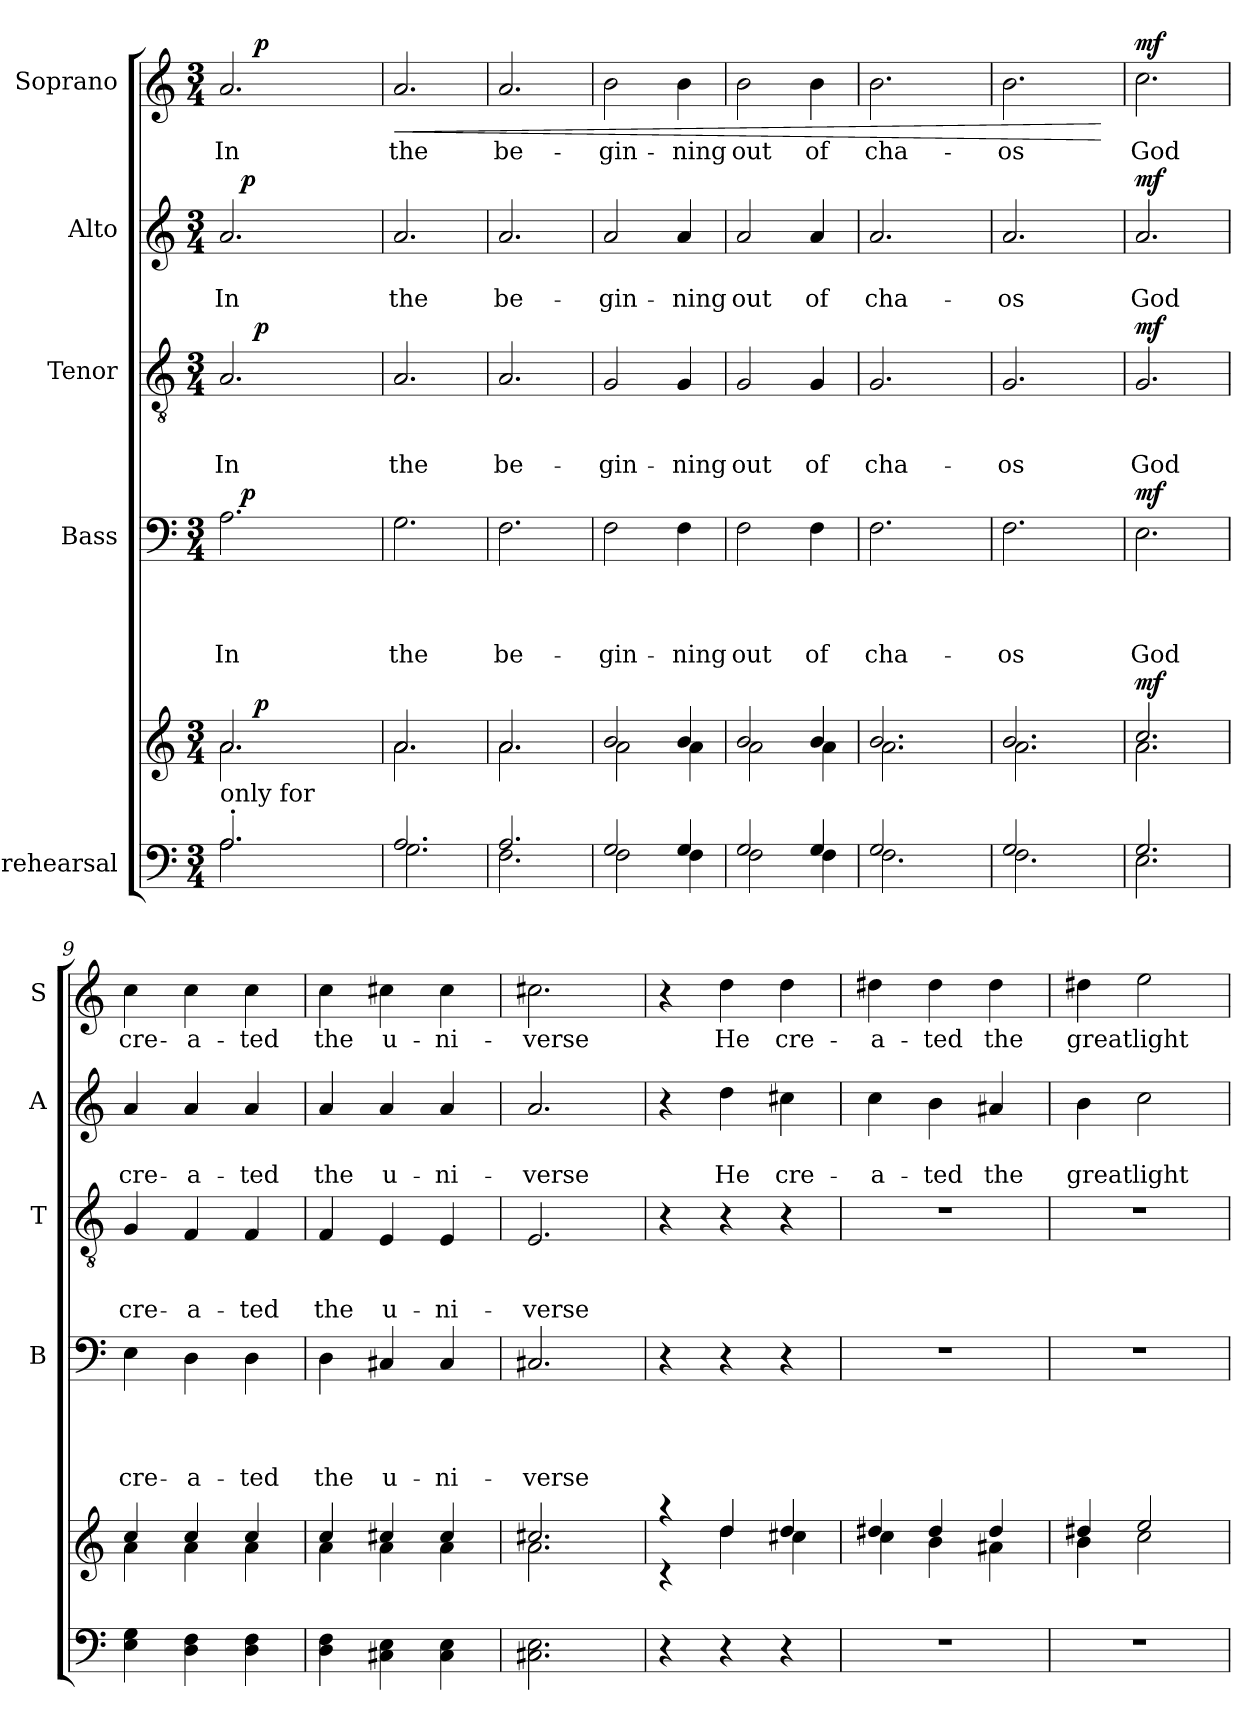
**kern	**kern	**dynam	**kern	**text	**text	**text	**text	**dynam	**kern	**text	**text	**text	**dynam	**kern	**text	**text	**dynam	**kern	**text	**dynam
*part5	*part5	*part5	*part4	*part4	*part4	*part4	*part4	*part4	*part3	*part3	*part3	*part3	*part3	*part2	*part2	*part2	*part2	*part1	*part1	*part1
*staff6	*staff5	*staff5/6	*staff4	*staff4	*staff4	*staff4	*staff4	*staff4	*staff3	*staff3	*staff3	*staff3	*staff3	*staff2	*staff2	*staff2	*staff2	*staff1	*staff1	*staff1
*I"rehearsal	*	*	*I"Bass	*	*	*	*	*	*I"Tenor	*	*	*	*	*I"Alto	*	*	*	*I"Soprano	*	*
*	*	*	*I'B	*	*	*	*	*	*I'T	*	*	*	*	*I'A	*	*	*	*I'S	*	*
*clefF4	*clefG2	*	*clefF4	*	*	*	*	*	*clefGv2	*	*	*	*	*clefG2	*	*	*	*clefG2	*	*
*k[]	*k[]	*	*k[]	*	*	*	*	*	*k[]	*	*	*	*	*k[]	*	*	*	*k[]	*	*
*C:	*C:	*	*C:	*	*	*	*	*	*C:	*	*	*	*	*C:	*	*	*	*C:	*	*
*M3/4	*M3/4	*	*M3/4	*	*	*	*	*	*M3/4	*	*	*	*	*M3/4	*	*	*	*M3/4	*	*
=1	=1	=1	=1	=1	=1	=1	=1	=1	=1	=1	=1	=1	=1	=1	=1	=1	=1	=1	=1	=1
*^	*^	*	*	*	*	*	*	*	*	*	*	*	*	*	*	*	*	*	*	*
!LO:TX:a:t=only for	!	!	!	!	!	!	!	!	!	!	!	!	!	!	!	!	!	!	!	!	!	!
!	!	!	!	!	!	!	!	!	!LO:LY:b	!	!	!	!	!LO:LY:b	!	!	!	!LO:LY:b	!	!	!LO:LY:b	!
*	*	*	*^	*	*^	*	*	*	*	*	*^	*	*	*	*	*^	*	*	*	*^	*	*
2.A'>/	2.A\	2.a/	2.a\	16.ryy	.	2.A\	16ryy	.	.	.	In	.	2.A/	16.ryy	.	.	In	.	2.a/	16ryy	.	In	.	2.a/	16.ryy	In	.
!	!	!	!	!	!	!	!	!	!	!	!	!LO:DY:a	!	!	!	!	!	!	!	!	!	!	!LO:DY:a	!	!	!	!
.	.	.	.	.	.	.	2ryy	.	.	.	.	p	.	.	.	.	.	.	.	2ryy	.	.	p	.	.	.	.
!	!	!	!	!	!LO:DY:a	!	!	!	!	!	!	!	!	!	!	!	!	!LO:DY:a	!	!	!	!	!	!	!	!	!LO:DY:a
.	.	.	.	2ryy	p	.	.	.	.	.	.	.	.	2ryy	.	.	.	p	.	.	.	.	.	.	2ryy	.	p
.	.	.	.	.	.	.	8.ryy	.	.	.	.	.	.	.	.	.	.	.	.	8.ryy	.	.	.	.	.	.	.
.	.	.	.	8ryy	.	.	.	.	.	.	.	.	.	8ryy	.	.	.	.	.	.	.	.	.	.	8ryy	.	.
.	.	.	.	32ryy	.	.	.	.	.	.	.	.	.	32ryy	.	.	.	.	.	.	.	.	.	.	32ryy	.	.
=2	=2	=2	=2	=2	=2	=2	=2	=2	=2	=2	=2	=2	=2	=2	=2	=2	=2	=2	=2	=2	=2	=2	=2	=2	=2	=2	=2
!	!	!	!	!	!	!	!	!	!	!	!LO:LY:b	!	!	!	!	!	!LO:LY:b	!	!	!	!	!LO:LY:b	!	!	!	!LO:LY:b	!LO:HP:b
*	*	*	*v	*v	*	*	*	*	*	*	*	*	*v	*v	*	*	*	*	*v	*v	*	*	*	*v	*v	*	*
*	*	*	*	*	*v	*v	*	*	*	*	*	*	*	*	*	*	*	*	*	*	*	*	*
2.A/	2.G\	2.a/	2.a\	.	2.G\	.	.	.	the	.	2.A/	.	.	the	.	2.a/	.	the	.	2.a/	the	<
=3	=3	=3	=3	=3	=3	=3	=3	=3	=3	=3	=3	=3	=3	=3	=3	=3	=3	=3	=3	=3	=3	=3
!	!	!	!	!	!	!	!	!	!LO:LY:b	!	!	!	!	!LO:LY:b	!	!	!	!LO:LY:b	!	!	!LO:LY:b	!
2.A/	2.F\	2.a/	2.a\	.	2.F\	.	.	.	be-	.	2.A/	.	.	be-	.	2.a/	.	be-	.	2.a/	be-	.
=4	=4	=4	=4	=4	=4	=4	=4	=4	=4	=4	=4	=4	=4	=4	=4	=4	=4	=4	=4	=4	=4	=4
!	!	!	!	!	!	!	!	!	!LO:LY:b	!	!	!	!	!LO:LY:b	!	!	!	!LO:LY:b	!	!	!LO:LY:b	!
2G/	2F\	2b/	2a\	.	2F\	.	.	.	-gin-	.	2G/	.	.	-gin-	.	2a/	.	-gin-	.	2b\	-gin-	.
!	!	!	!	!	!	!	!	!	!LO:LY:b:rj	!	!	!	!	!LO:LY:b:rj	!	!	!	!LO:LY:b:rj	!	!	!LO:LY:b:rj	!
4G/	4F\	4b/	4a\	.	4F\	.	.	.	-ning	.	4G/	.	.	-ning	.	4a/	.	-ning	.	4b\	-ning	.
=5	=5	=5	=5	=5	=5	=5	=5	=5	=5	=5	=5	=5	=5	=5	=5	=5	=5	=5	=5	=5	=5	=5
!	!	!	!	!	!	!	!	!	!LO:LY:b	!	!	!	!	!LO:LY:b	!	!	!	!LO:LY:b	!	!	!LO:LY:b	!
2G/	2F\	2b/	2a\	.	2F\	.	.	.	out	.	2G/	.	.	out	.	2a/	.	out	.	2b\	out	.
!	!	!	!	!	!	!	!	!	!LO:LY:b	!	!	!	!	!LO:LY:b	!	!	!	!LO:LY:b	!	!	!LO:LY:b	!
4G/	4F\	4b/	4a\	.	4F\	.	.	.	of	.	4G/	.	.	of	.	4a/	.	of	.	4b\	of	.
=6	=6	=6	=6	=6	=6	=6	=6	=6	=6	=6	=6	=6	=6	=6	=6	=6	=6	=6	=6	=6	=6	=6
!	!	!	!	!	!	!	!	!	!LO:LY:b	!	!	!	!	!LO:LY:b	!	!	!	!LO:LY:b	!	!	!LO:LY:b	!
2G/	2.F\	2.b/	2.a\	.	2.F\	.	.	.	cha-	.	2.G/	.	.	cha-	.	2.a/	.	cha-	.	2.b\	cha-	.
4ryy	.	.	.	.	.	.	.	.	.	.	.	.	.	.	.	.	.	.	.	.	.	.
=7	=7	=7	=7	=7	=7	=7	=7	=7	=7	=7	=7	=7	=7	=7	=7	=7	=7	=7	=7	=7	=7	=7
!	!	!	!	!	!	!	!	!	!LO:LY:b	!	!	!	!	!LO:LY:b	!	!	!	!LO:LY:b	!	!	!LO:LY:b	!
2G/	2.F\	2.b/	2.a\	.	2.F\	.	.	.	-os	.	2.G/	.	.	-os	.	2.a/	.	-os	.	2.b\	-os	.
4ryy	.	.	.	.	.	.	.	.	.	.	.	.	.	.	.	.	.	.	.	.	.	.
*v	*v	*	*	*	*	*	*	*	*	*	*	*	*	*	*	*	*	*	*	*	*	*
*	*v	*v	*	*	*	*	*	*	*	*	*	*	*	*	*	*	*	*	*	*	*
.	.	.	.	.	.	.	.	.	.	.	.	.	.	.	.	.	.	.	.	[
=8	=8	=8	=8	=8	=8	=8	=8	=8	=8	=8	=8	=8	=8	=8	=8	=8	=8	=8	=8	=8
*^	*^	*	*	*	*	*	*	*	*	*	*	*	*	*	*	*	*	*	*	*
!	!	!	!	!LO:DY:a	!	!	!	!	!LO:LY:b	!LO:DY:a	!	!	!	!LO:LY:b	!LO:DY:a	!	!	!LO:LY:b	!LO:DY:a	!	!LO:LY:b	!LO:DY:a
2.G/	2.E\	2.cc/	2.a\	mf	2.E\	.	.	.	God	mf	2.G/	.	.	God	mf	2.a/	.	God	mf	2.cc\	God	mf
=9	=9	=9	=9	=9	=9	=9	=9	=9	=9	=9	=9	=9	=9	=9	=9	=9	=9	=9	=9	=9	=9	=9
!	!	!	!	!	!	!	!	!	!LO:LY:b	!	!	!	!	!LO:LY:b	!	!	!	!LO:LY:b	!	!	!LO:LY:b	!
*v	*v	*	*	*	*	*	*	*	*	*	*	*	*	*	*	*	*	*	*	*	*	*
4E\ 4G\	4cc/	4a\	.	4E\	.	.	.	cre-	.	4G/	.	.	cre-	.	4a/	.	cre-	.	4cc\	cre-	.
!	!	!	!	!	!	!	!	!LO:LY:b	!	!	!	!	!LO:LY:b	!	!	!	!LO:LY:b	!	!	!LO:LY:b	!
4D\ 4F\	4cc/	4a\	.	4D\	.	.	.	-a-	.	4F/	.	.	-a-	.	4a/	.	-a-	.	4cc\	-a-	.
!	!	!	!	!	!	!	!	!LO:LY:b:rj	!	!	!	!	!LO:LY:b:rj	!	!	!	!LO:LY:b:rj	!	!	!LO:LY:b:rj	!
4D\ 4F\	4cc/	4a\	.	4D\	.	.	.	-ted	.	4F/	.	.	-ted	.	4a/	.	-ted	.	4cc\	-ted	.
=10	=10	=10	=10	=10	=10	=10	=10	=10	=10	=10	=10	=10	=10	=10	=10	=10	=10	=10	=10	=10	=10
!	!	!	!	!	!	!	!	!LO:LY:b	!	!	!	!	!LO:LY:b	!	!	!	!LO:LY:b	!	!	!LO:LY:b	!
4D\ 4F\	4cc/	4a\	.	4D\	.	.	.	the	.	4F/	.	.	the	.	4a/	.	the	.	4cc\	the	.
!	!	!	!	!	!	!	!	!LO:LY:b	!	!	!	!	!LO:LY:b	!	!	!	!LO:LY:b	!	!	!LO:LY:b	!
4C#X\ 4E\	4cc#X/	4a\	.	4C#X/	.	.	.	u-	.	4E/	.	.	u-	.	4a/	.	u-	.	4cc#X\	u-	.
!	!	!	!	!	!	!	!	!LO:LY:b	!	!	!	!	!LO:LY:b	!	!	!	!LO:LY:b	!	!	!LO:LY:b	!
4C#\ 4E\	4cc#/	4a\	.	4C#/	.	.	.	-ni-	.	4E/	.	.	-ni-	.	4a/	.	-ni-	.	4cc#\	-ni-	.
!!LO:LB:g=z
=11	=11	=11	=11	=11	=11	=11	=11	=11	=11	=11	=11	=11	=11	=11	=11	=11	=11	=11	=11	=11	=11
!	!	!	!	!	!	!	!	!LO:LY:b	!	!	!	!	!LO:LY:b	!	!	!	!LO:LY:b	!	!	!LO:LY:b	!
2.C#X\ 2.E\	2.cc#X/	2.a\	.	2.C#X/	.	.	.	-verse	.	2.E/	.	.	-verse	.	2.a/	.	-verse	.	2.cc#X\	-verse	.
=12	=12	=12	=12	=12	=12	=12	=12	=12	=12	=12	=12	=12	=12	=12	=12	=12	=12	=12	=12	=12	=12
4r	4rc	4raa	.	4r	.	.	.	.	.	4r	.	.	.	.	4r	.	.	.	4r	.	.
!	!	!	!	!	!	!	!	!	!	!	!	!	!	!	!	!	!LO:LY:b	!	!	!LO:LY:b	!
4r	4dd/	4dd\	.	4r	.	.	.	.	.	4r	.	.	.	.	4dd\	.	He	.	4dd\	He	.
!	!	!	!	!	!	!	!	!	!	!	!	!	!	!	!	!	!LO:LY:b	!	!	!LO:LY:b	!
4r	4dd/	4cc#X\	.	4r	.	.	.	.	.	4r	.	.	.	.	4cc#X\	.	cre-	.	4dd\	cre-	.
=13	=13	=13	=13	=13	=13	=13	=13	=13	=13	=13	=13	=13	=13	=13	=13	=13	=13	=13	=13	=13	=13
!LO:N:vis=1	!	!	!	!LO:N:vis=1	!	!	!	!	!	!LO:N:vis=1	!	!	!	!	!	!	!LO:LY:b	!	!	!LO:LY:b	!
2.r	4dd#X/	4cc\	.	2.r	.	.	.	.	.	2.r	.	.	.	.	4cc\	.	-a-	.	4dd#X\	-a-	.
!	!	!	!	!	!	!	!	!	!	!	!	!	!	!	!	!	!LO:LY:b	!	!	!LO:LY:b	!
.	4dd#/	4b\	.	.	.	.	.	.	.	.	.	.	.	.	4b\	.	-ted	.	4dd#\	-ted	.
!	!	!	!	!	!	!	!	!	!	!	!	!	!	!	!	!	!LO:LY:b	!	!	!LO:LY:b	!
.	4a#X\	4dd#/	.	.	.	.	.	.	.	.	.	.	.	.	4a#X/	.	the	.	4dd#\	the	.
=14	=14	=14	=14	=14	=14	=14	=14	=14	=14	=14	=14	=14	=14	=14	=14	=14	=14	=14	=14	=14	=14
!LO:N:vis=1	!	!	!	!LO:N:vis=1	!	!	!	!	!	!LO:N:vis=1	!	!	!	!	!	!	!LO:LY:b	!	!	!LO:LY:b	!
2.r	4b\	4dd#X/	.	2.r	.	.	.	.	.	2.r	.	.	.	.	4b\	.	great	.	4dd#X\	great	.
!	!	!	!	!	!	!	!	!	!	!	!	!	!	!	!	!	!LO:LY:b	!	!	!LO:LY:b	!
.	2ee/	2cc\	.	.	.	.	.	.	.	.	.	.	.	.	2cc\	.	light	.	2ee\	light	.
*	*v	*v	*	*	*	*	*	*	*	*	*	*	*	*	*	*	*	*	*	*	*
=	=	=	=	=	=	=	=	=	=	=	=	=	=	=	=	=	=	=	=	=
*-	*-	*-	*-	*-	*-	*-	*-	*-	*-	*-	*-	*-	*-	*-	*-	*-	*-	*-	*-	*-
